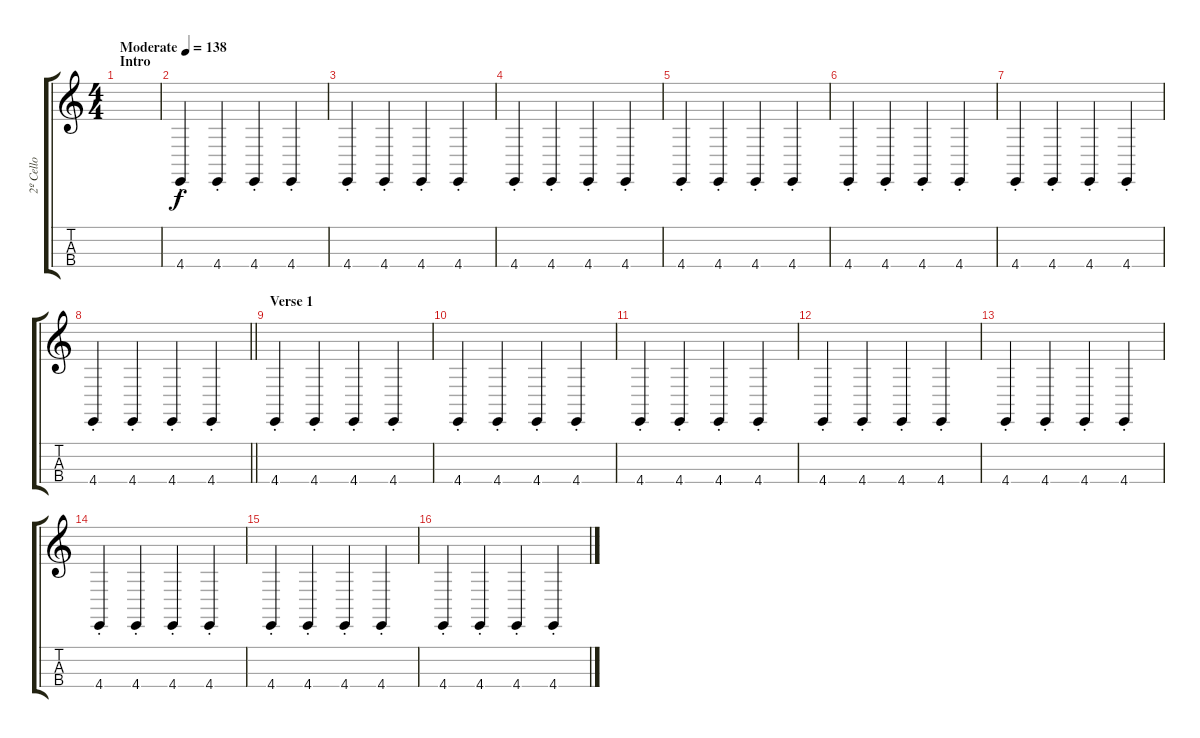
\track ("2º Cello" "2º Cello") {instrument cello}
\staff {score tabs}
\tuning (A3 D3 G2 C2) {hide}
\ts (4 4)
\section ("" "Intro")
\tempo (138 "Moderate")
\clef g2
\ks c
|
4.4{st}.4 4.4{st}.4 4.4{st}.4 4.4{st}.4 |
4.4{st}.4 4.4{st}.4 4.4{st}.4 4.4{st}.4 |
4.4{st}.4 4.4{st}.4 4.4{st}.4 4.4{st}.4 |
4.4{st}.4 4.4{st}.4 4.4{st}.4 4.4{st}.4 |
4.4{st}.4 4.4{st}.4 4.4{st}.4 4.4{st}.4 |
4.4{st}.4 4.4{st}.4 4.4{st}.4 4.4{st}.4 |
\barLineRight lightlight
4.4{st}.4 4.4{st}.4 4.4{st}.4 4.4{st}.4 |
\section ("" "Verse 1")
4.4{st}.4 4.4{st}.4 4.4{st}.4 4.4{st}.4 |
4.4{st}.4 4.4{st}.4 4.4{st}.4 4.4{st}.4 |
4.4{st}.4 4.4{st}.4 4.4{st}.4 4.4{st}.4 |
4.4{st}.4 4.4{st}.4 4.4{st}.4 4.4{st}.4 |
4.4{st}.4 4.4{st}.4 4.4{st}.4 4.4{st}.4 |
4.4{st}.4 4.4{st}.4 4.4{st}.4 4.4{st}.4 |
4.4{st}.4 4.4{st}.4 4.4{st}.4 4.4{st}.4 |
4.4{st}.4 4.4{st}.4 4.4{st}.4 4.4{st}.4
